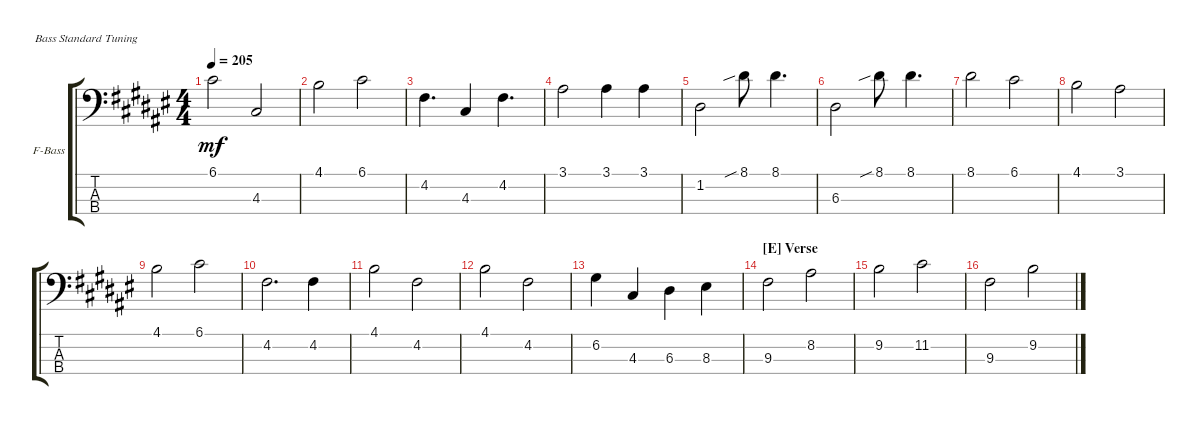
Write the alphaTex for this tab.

\defaultSystemsLayout 4
\bracketExtendMode groupsimilarinstruments
\firstSystemTrackNameOrientation horizontal
\otherSystemsTrackNameOrientation horizontal
\track ("Fretless Bass" "F-Bass") {instrument fretlessbass}
\staff {score tabs}
\tuning (G2 D2 A1 E1)
\ts (4 4)
\tempo 205
\clef f4
\scale
0.333333
\ks f#
6.1.2{dy mf} 4.3.2 |
\scale
0.333333 4.1.2 6.1.2 |
\scale
0.333333 4.2.4{d} 4.3.4 4.2.4{d} |
\scale
0.333333 3.1.2 3.1.4 3.1.4 |
\scale
0.333333 1.2.2 8.1{sib}.8 8.1.4{d} |
\scale
0.333333 6.3.2 8.1{sib}.8 8.1.4{d} |
\scale
0.333333 8.1.2 6.1.2 |
\scale
0.333333 4.1.2 3.1.2 |
\scale
0.333333 4.1.2 6.1.2 |
\scale
0.333333 4.2.2{d} 4.2.4 |
\scale
0.333333 4.1.2 4.2.2 |
\scale
0.333333 4.1.2 4.2.2 |
\scale
0.333333 6.2.4 4.3.4 6.3.4 8.3.4 |
\section ("E" "Verse")
\scale
0.333333 9.3.2 8.2.2 |
\scale
0.333333 9.2.2 11.2.2 |
\scale
0.333333 9.3.2 9.2.2
